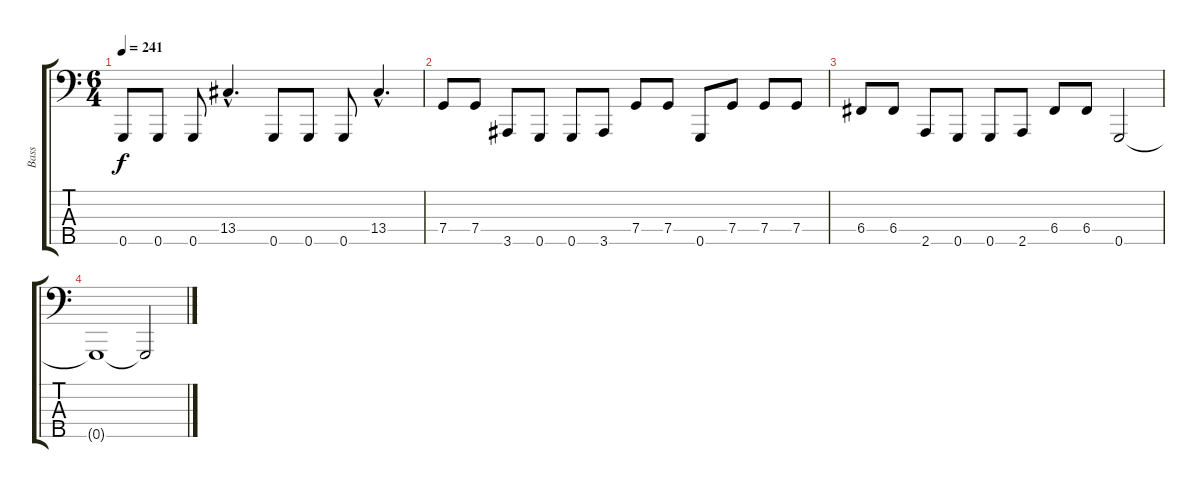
\track ("Bass" "Bass") {instrument electricbasspick}
\staff {score tabs}
\tuning (E2 C2 G1 C1 G0) {hide}
\ts (6 4)
\tempo 241
\clef f4
\ks c
0.5.8{dy f} 0.5.8 0.5.8 13.4{hac}.4{d} 0.5.8 0.5.8 0.5.8 13.4{hac}.4{d} |
7.4.8 7.4.8 3.5.8 0.5.8 0.5.8 3.5.8 7.4.8 7.4.8 0.5.8 7.4.8 7.4.8 7.4.8 |
6.4.8 6.4.8 2.5.8 0.5.8 0.5.8 2.5.8 6.4.8 6.4.8 0.5.2 |
0.5{t}.1 0.5{t}.2
